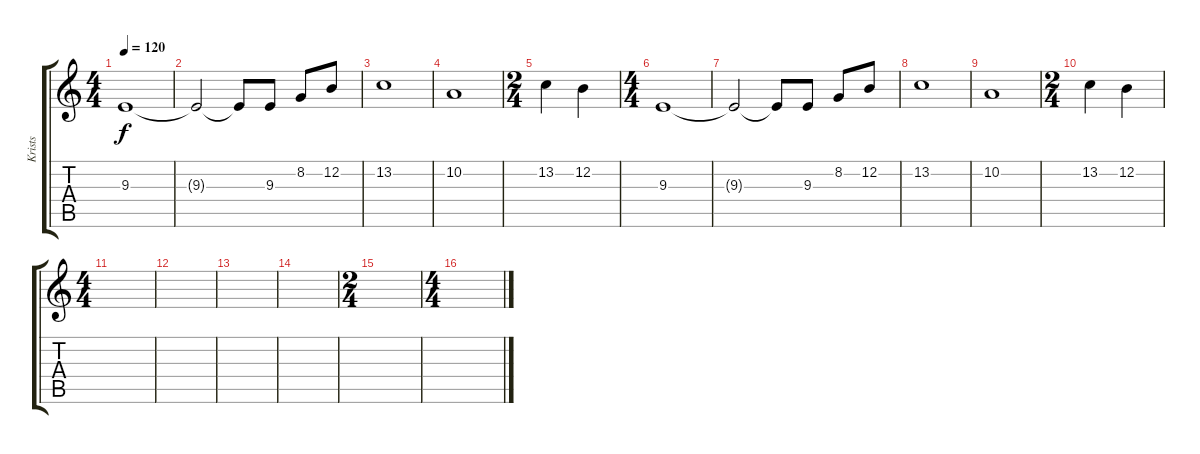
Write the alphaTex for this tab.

\track ("Krists" "Krists") {instrument stringensemble1}
\staff {score tabs}
\tuning (E4 B3 G3 D3 A2 E2) {hide}
\ts (4 4)
\tempo 120
\clef g2
\ks c
9.3.1{dy f} |
9.3{t}.2 9.3{t}.8 9.3.8 8.2.8 12.2.8 |
13.2.1 |
10.2.1 |
\ts (2 4)
13.2.4 12.2.4 |
\ts (4 4)
9.3.1 |
9.3{t}.2 9.3{t}.8 9.3.8 8.2.8 12.2.8 |
13.2.1 |
10.2.1 |
\ts (2 4)
13.2.4 12.2.4 |
\ts (4 4)
|
|
|
|
\ts (2 4)
|
\ts (4 4)
